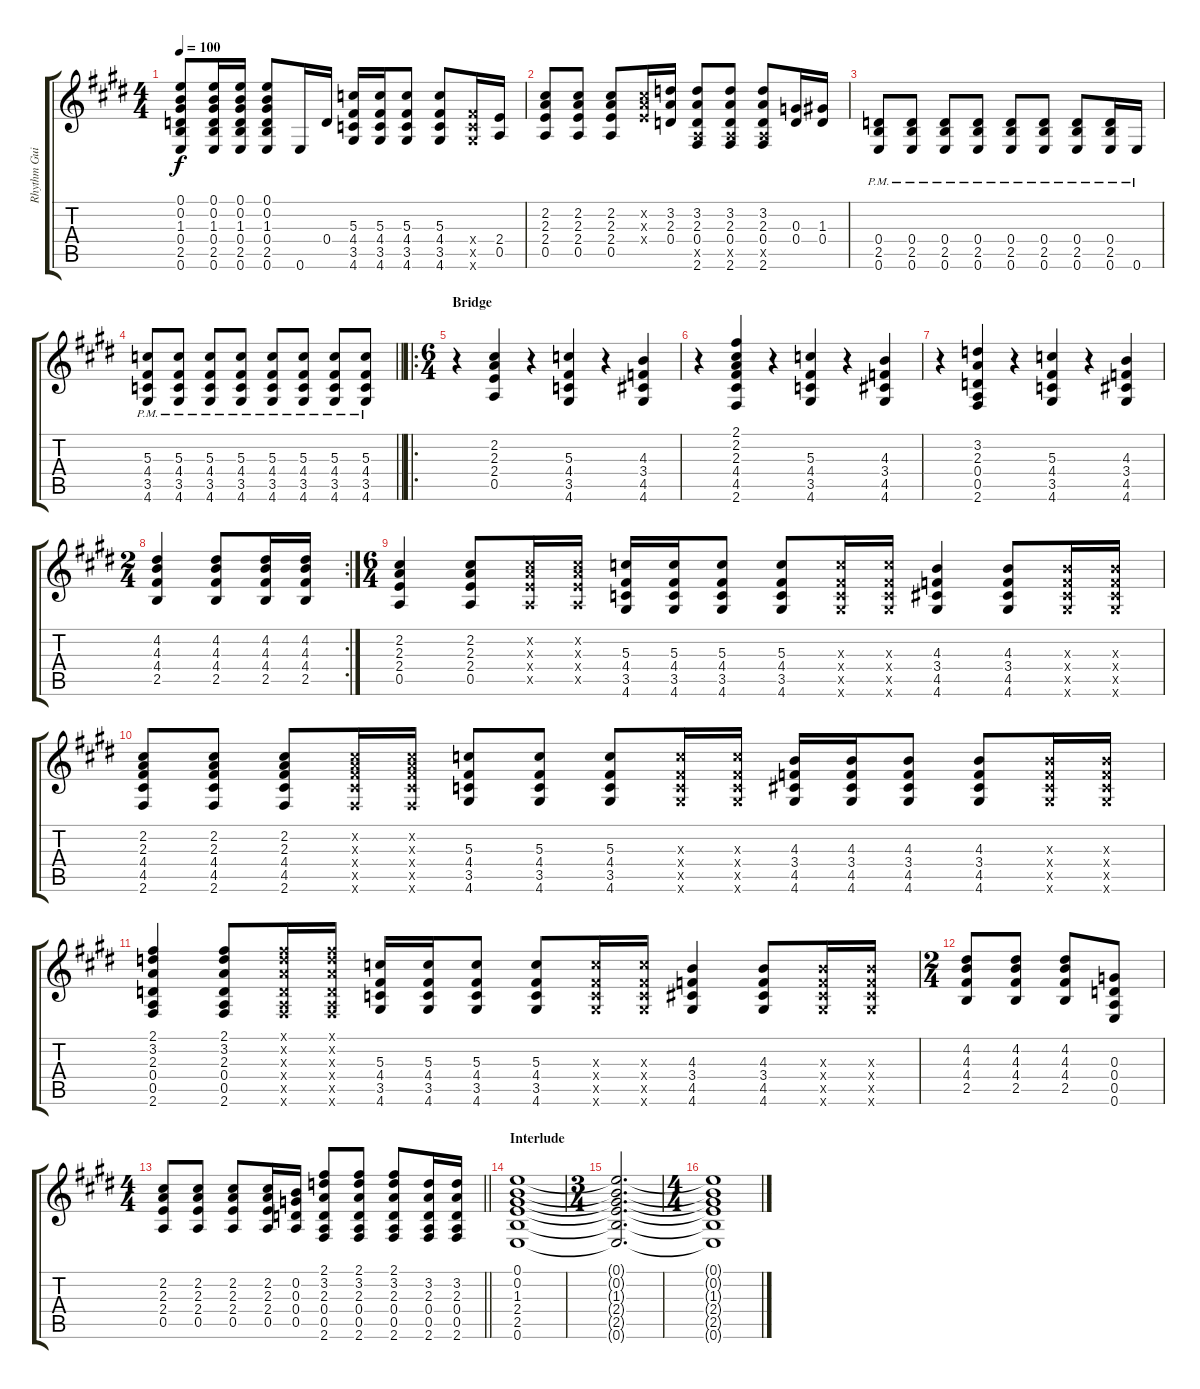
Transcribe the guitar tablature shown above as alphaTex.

\track ("Rhythm Guitar" "Rhythm Gui") {instrument electricguitarclean}
\staff {score tabs}
\tuning (E4 B3 G3 D3 A2 E2) {hide}
\ts (4 4)
\tempo 100
\clef g2
\ks e
(0.1 0.2 1.3 0.4 2.5 0.6).8{dy f} (0.1 0.2 1.3 0.4 2.5 0.6).16 (0.1 0.2 1.3 0.4 2.5 0.6).16 (0.1 0.2 1.3 0.4 2.5 0.6).8 0.6.16 0.4.16 (5.3 4.4 3.5 4.6).16 (5.3 4.4 3.5 4.6).16 (5.3 4.4 3.5 4.6).8 (5.3 4.4 3.5 4.6).8 (4.4{x} 3.5{x} 4.6{x}).16 (2.4 0.5).16 |
(2.2 2.3 2.4 0.5).8 (2.2 2.3 2.4 0.5).8 (2.2 2.3 2.4 0.5).8 (2.2{x} 2.3{x} 2.4{x}).16 (3.2 2.3 0.4).16 (3.2 2.3 0.4 0.5{x} 2.6).8 (3.2 2.3 0.4 0.5{x} 2.6).8 (3.2 2.3 0.4 0.5{x} 2.6).8 (0.3 0.4).16 (1.3 0.4).16 |
(0.4{pm} 2.5{pm} 0.6{pm}).8 (0.4{pm} 2.5{pm} 0.6{pm}).8 (0.4{pm} 2.5{pm} 0.6{pm}).8 (0.4{pm} 2.5{pm} 0.6{pm}).8 (0.4{pm} 2.5{pm} 0.6{pm}).8 (0.4{pm} 2.5{pm} 0.6{pm}).8 (0.4{pm} 2.5{pm} 0.6{pm}).8 (0.4{pm} 2.5{pm} 0.6{pm}).16 0.6{pm}.16 |
\barLineRight lightlight
(5.3{pm} 4.4{pm} 3.5{pm} 4.6{pm}).8 (5.3{pm} 4.4{pm} 3.5{pm} 4.6{pm}).8 (5.3{pm} 4.4{pm} 3.5{pm} 4.6{pm}).8 (5.3{pm} 4.4{pm} 3.5{pm} 4.6{pm}).8 (5.3{pm} 4.4{pm} 3.5{pm} 4.6{pm}).8 (5.3{pm} 4.4{pm} 3.5{pm} 4.6{pm}).8 (5.3{pm} 4.4{pm} 3.5{pm} 4.6{pm}).8 (5.3{pm} 4.4{pm} 3.5{pm} 4.6{pm}).8 |
\ro
\ts (6 4)
\section ("" "Bridge")
r.4 (2.2 2.3 2.4 0.5).4 r.4 (5.3 4.4 3.5 4.6).4 r.4 (4.3 3.4 4.5 4.6).4 |
r.4 (2.1 2.2 2.3 4.4 4.5 2.6).4 r.4 (5.3 4.4 3.5 4.6).4 r.4 (4.3 3.4 4.5 4.6).4 |
r.4 (3.2 2.3 0.4 0.5 2.6).4 r.4 (5.3 4.4 3.5 4.6).4 r.4 (4.3 3.4 4.5 4.6).4 |
\rc 2
\ts (2 4)
(4.2 4.3 4.4 2.5).4 (4.2 4.3 4.4 2.5).8 (4.2 4.3 4.4 2.5).16 (4.2 4.3 4.4 2.5).16 |
\ts (6 4)
(2.2 2.3 2.4 0.5).4 (2.2 2.3 2.4 0.5).8 (2.2{x} 2.3{x} 2.4{x} 0.5{x}).16 (2.2{x} 2.3{x} 2.4{x} 0.5{x}).16 (5.3 4.4 3.5 4.6).16 (5.3 4.4 3.5 4.6).16 (5.3 4.4 3.5 4.6).8 (5.3 4.4 3.5 4.6).8 (5.3{x} 4.4{x} 3.5{x} 4.6{x}).16 (5.3{x} 4.4{x} 3.5{x} 4.6{x}).16 (4.3 3.4 4.5 4.6).4 (4.3 3.4 4.5 4.6).8 (4.3{x} 3.4{x} 4.5{x} 4.6{x}).16 (4.3{x} 3.4{x} 4.5{x} 4.6{x}).16 |
(2.2 2.3 4.4 4.5 2.6).8 (2.2 2.3 4.4 4.5 2.6).8 (2.2 2.3 4.4 4.5 2.6).8 (2.2{x} 2.3{x} 4.4{x} 4.5{x} 2.6{x}).16 (2.2{x} 2.3{x} 4.4{x} 4.5{x} 2.6{x}).16 (5.3 4.4 3.5 4.6).8 (5.3 4.4 3.5 4.6).8 (5.3 4.4 3.5 4.6).8 (5.3{x} 4.4{x} 3.5{x} 4.6{x}).16 (5.3{x} 4.4{x} 3.5{x} 4.6{x}).16 (4.3 3.4 4.5 4.6).16 (4.3 3.4 4.5 4.6).16 (4.3 3.4 4.5 4.6).8 (4.3 3.4 4.5 4.6).8 (4.3{x} 3.4{x} 4.5{x} 4.6{x}).16 (4.3{x} 3.4{x} 4.5{x} 4.6{x}).16 |
(2.1 3.2 2.3 0.4 0.5 2.6).4 (2.1 3.2 2.3 0.4 0.5 2.6).8 (2.1{x} 3.2{x} 2.3{x} 0.4{x} 0.5{x} 2.6{x}).16 (2.1{x} 3.2{x} 2.3{x} 0.4{x} 0.5{x} 2.6{x}).16 (5.3 4.4 3.5 4.6).16 (5.3 4.4 3.5 4.6).16 (5.3 4.4 3.5 4.6).8 (5.3 4.4 3.5 4.6).8 (5.3{x} 4.4{x} 3.5{x} 4.6{x}).16 (5.3{x} 4.4{x} 3.5{x} 4.6{x}).16 (4.3 3.4 4.5 4.6).4 (4.3 3.4 4.5 4.6).8 (4.3{x} 3.4{x} 4.5{x} 4.6{x}).16 (4.3{x} 3.4{x} 4.5{x} 4.6{x}).16 |
\ts (2 4)
(4.2 4.3 4.4 2.5).8 (4.2 4.3 4.4 2.5).8 (4.2 4.3 4.4 2.5).8 (0.3 0.4 0.5 0.6).8 |
\ts (4 4)
\barLineRight lightlight
(2.2 2.3 2.4 0.5).8 (2.2 2.3 2.4 0.5).8 (2.2 2.3 2.4 0.5).8 (2.2 2.3 2.4 0.5).16 (0.2 0.3 0.4 0.5).16 (2.1 3.2 2.3 0.4 0.5 2.6).8 (2.1 3.2 2.3 0.4 0.5 2.6).8 (2.1 3.2 2.3 0.4 0.5 2.6).8 (3.2 2.3 0.4 0.5 2.6).16 (3.2 2.3 0.4 0.5 2.6).16 |
\section ("" "Interlude")
(0.1 0.2 1.3 2.4 2.5 0.6).1 |
\ts (3 4)
(0.1{t} 0.2{t} 1.3{t} 2.4{t} 2.5{t} 0.6{t}).2{d} |
\ts (4 4)
(0.1{t} 0.2{t} 1.3{t} 2.4{t} 2.5{t} 0.6{t}).1
